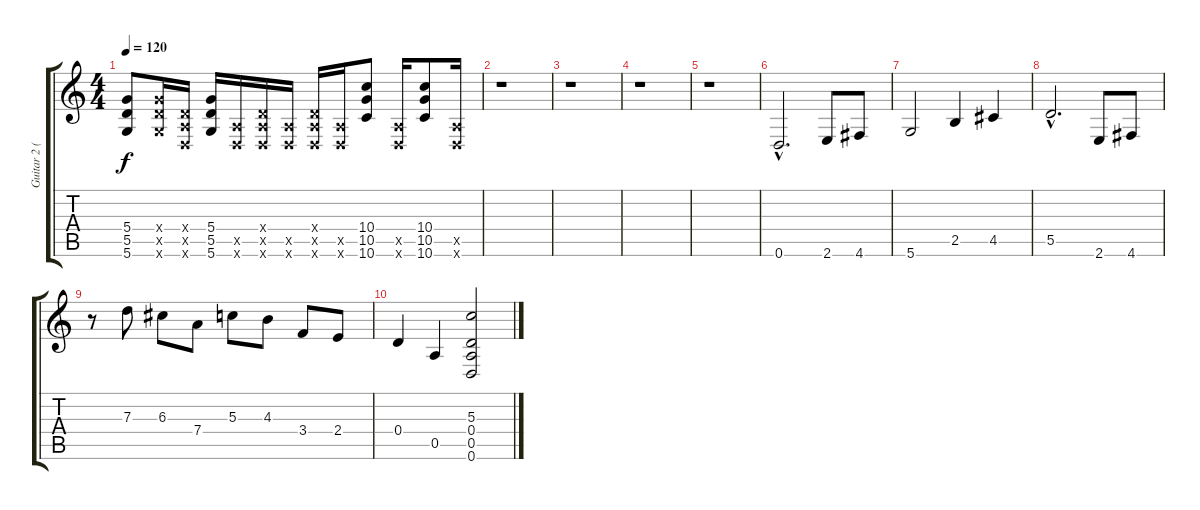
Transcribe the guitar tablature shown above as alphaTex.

\track ("Guitar 2 (adapted from bass)" "Guitar 2 (") {instrument electricbassfinger}
\staff {score tabs}
\tuning (E4 B3 G3 D3 A2 D2) {hide}
\ts (4 4)
\tempo 120
\clef g2
\ks c
(5.4 5.5 5.6).8{dy f} (5.4{x} 5.5{x} 5.6{x}).16 (0.4{x} 0.5{x} 0.6{x}).16 (5.4 5.5 5.6).16 (0.5{x} 0.6{x}).16 (0.4{x} 0.5{x} 0.6{x}).16 (0.5{x} 0.6{x}).16 (0.4{x} 0.5{x} 0.6{x}).16 (0.5{x} 0.6{x}).16 (10.4 10.5 10.6).8 (0.5{x} 0.6{x}).16 (10.4 10.5 10.6).8 (0.5{x} 0.6{x}).16 |
r.1 |
r.1 |
r.1 |
r.1 |
0.6{hac}.2{d instrument electricbassfinger} 2.6.8 4.6.8 |
5.6.2 2.5.4 4.5.4 |
5.5{hac}.2{d} 2.6.8 4.6.8 |
r.8 7.3.8 6.3.8 7.4.8 5.3.8 4.3.8 3.4.8 2.4.8 |
0.4.4 0.5.4 (5.3 0.4 0.5 0.6).2
